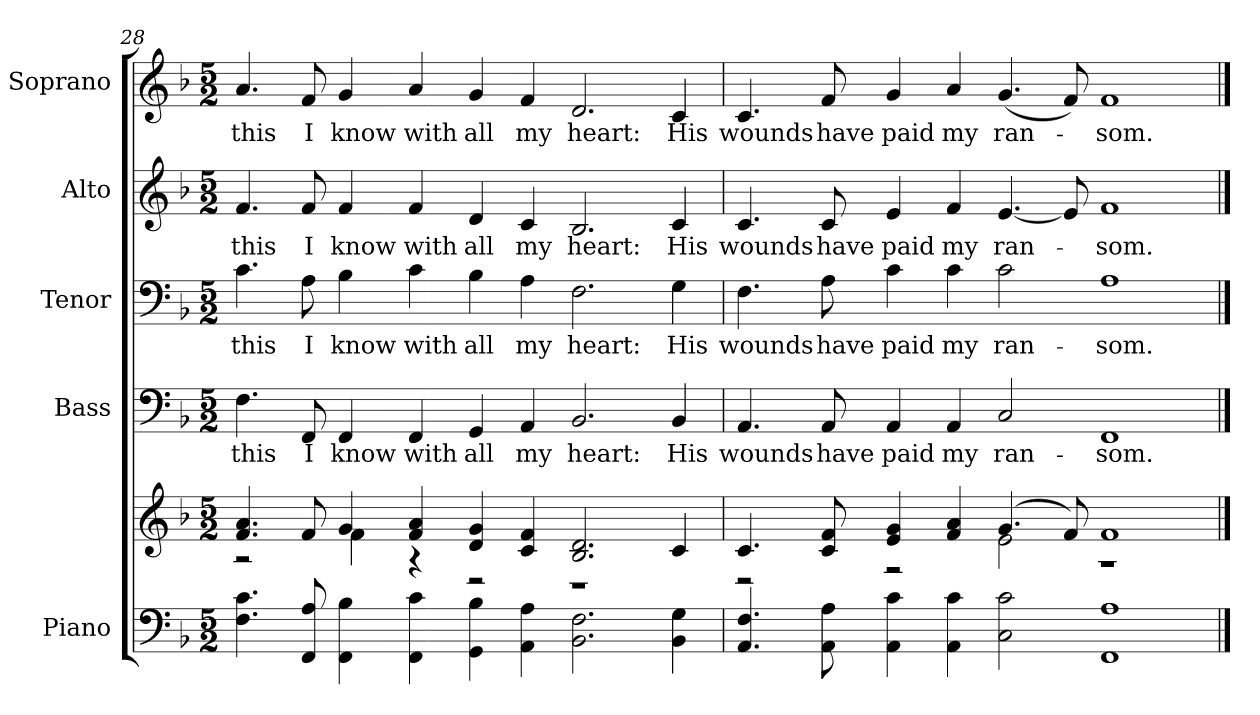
**kern	**kern	**kern	**text	**kern	**text	**kern	**text	**kern	**text
*part5	*part5	*part4	*part4	*part3	*part3	*part2	*part2	*part1	*part1
*staff6	*staff5	*staff4	*staff4	*staff3	*staff3	*staff2	*staff2	*staff1	*staff1
*I"Piano	*	*I"Bass	*	*I"Tenor	*	*I"Alto	*	*I"Soprano	*
*I'Pno.	*	*I'B.	*	*	*	*I'A.	*	*I'S.	*
!!LO:PB:g=z
*clefF4	*clefG2	*clefF4	*	*clefF4	*	*clefG2	*	*clefG2	*
*k[b-]	*k[b-]	*k[b-]	*	*k[b-]	*	*k[b-]	*	*k[b-]	*
*F:	*F:	*F:	*	*F:	*	*F:	*	*F:	*
*M5/2	*M5/2	*M5/2	*	*M5/2	*	*M5/2	*	*M5/2	*
=28	=28	=28	=28	=28	=28	=28	=28	=28	=28
*	*^	*	*	*	*	*	*	*	*
!	!	!	!	!LO:LY:b:color=#000000	!	!	!	!	!	!
!	!	!	!	!	!	!LO:LY:b:color=#000000	!	!	!	!
!	!	!	!	!	!	!	!	!LO:LY:b:color=#000000	!	!
!	!	!	!	!	!	!	!	!	!	!LO:LY:b:color=#000000
4.Fi\ 4.ci	4.fi/ 4.ai	2r	4.Fi\	this	4.ci\	this	4.fi/	this	4.ai/	this
!	!	!	!	!LO:LY:b:color=#000000	!	!	!	!	!	!
!	!	!	!	!	!	!LO:LY:b:color=#000000	!	!	!	!
!	!	!	!	!	!	!	!	!LO:LY:b:color=#000000	!	!
!	!	!	!	!	!	!	!	!	!	!LO:LY:b:color=#000000
8FFi/ 8Ai	8fi/	.	8FFi/	I	8Ai\	I	8fi/	I	8fi/	I
!	!	!	!	!LO:LY:b:color=#000000	!	!	!	!	!	!
!	!	!	!	!	!	!LO:LY:b:color=#000000	!	!	!	!
!	!	!	!	!	!	!	!	!LO:LY:b:color=#000000	!	!
!	!	!	!	!	!	!	!	!	!	!LO:LY:b:color=#000000
4FFi\ 4B-i	4gi/	4fi\	4FFi/	know	4B-i\	know	4fi/	know	4gi/	know
!	!	!	!	!LO:LY:b:color=#000000	!	!	!	!	!	!
!	!	!	!	!	!	!LO:LY:b:color=#000000	!	!	!	!
!	!	!	!	!	!	!	!	!LO:LY:b:color=#000000	!	!
!	!	!	!	!	!	!	!	!	!	!LO:LY:b:color=#000000
4FFi\ 4ci	4fi/ 4ai	4r	4FFi/	with	4ci\	with	4fi/	with	4ai/	with
!	!	!	!	!LO:LY:b:color=#000000	!	!	!	!	!	!
!	!	!	!	!	!	!LO:LY:b:color=#000000	!	!	!	!
!	!	!	!	!	!	!	!	!LO:LY:b:color=#000000	!	!
!	!	!	!	!	!	!	!	!	!	!LO:LY:b:color=#000000
4GGi\ 4B-i	4di/ 4gi	2r	4GGi/	all	4B-i\	all	4di/	all	4gi/	all
!	!	!	!	!LO:LY:b:color=#000000	!	!	!	!	!	!
!	!	!	!	!	!	!LO:LY:b:color=#000000	!	!	!	!
!	!	!	!	!	!	!	!	!LO:LY:b:color=#000000	!	!
!	!	!	!	!	!	!	!	!	!	!LO:LY:b:color=#000000
4AAi\ 4Ai	4ci/ 4fi	.	4AAi/	my	4Ai\	my	4ci/	my	4fi/	my
!	!	!	!	!LO:LY:b:color=#000000	!	!	!	!	!	!
!	!	!	!	!	!	!LO:LY:b:color=#000000	!	!	!	!
!	!	!	!	!	!	!	!	!LO:LY:b:color=#000000	!	!
!	!	!	!	!	!	!	!	!	!	!LO:LY:b:color=#000000
2.BB-i\ 2.Fi	2.B-i/ 2.di	1r	2.BB-i/	heart:	2.Fi\	heart:	2.B-i/	heart:	2.di/	heart:
!	!	!	!	!LO:LY:b:color=#000000	!	!	!	!	!	!
!	!	!	!	!	!	!LO:LY:b:color=#000000	!	!	!	!
!	!	!	!	!	!	!	!	!LO:LY:b:color=#000000	!	!
!	!	!	!	!	!	!	!	!	!	!LO:LY:b:color=#000000
4BB-i\ 4Gi	4ci/	.	4BB-i/	His	4Gi\	His	4ci/	His	4ci/	His
!!LO:PB:g=z
=29	=29	=29	=29	=29	=29	=29	=29	=29	=29	=29
!	!	!	!	!LO:LY:b:color=#000000	!	!	!	!	!	!
!	!	!	!	!	!	!LO:LY:b:color=#000000	!	!	!	!
!	!	!	!	!	!	!	!	!LO:LY:b:color=#000000	!	!
!	!	!	!	!	!	!	!	!	!	!LO:LY:b:color=#000000
4.AAi/ 4.Fi	4.ci/	2r	4.AAi/	wounds	4.Fi\	wounds	4.ci/	wounds	4.ci/	wounds
!	!	!	!	!LO:LY:b:color=#000000	!	!	!	!	!	!
!	!	!	!	!	!	!LO:LY:b:color=#000000	!	!	!	!
!	!	!	!	!	!	!	!	!LO:LY:b:color=#000000	!	!
!	!	!	!	!	!	!	!	!	!	!LO:LY:b:color=#000000
8AAi\ 8Ai	8ci/ 8fi	.	8AAi/	have	8Ai\	have	8ci/	have	8fi/	have
!	!	!	!	!LO:LY:b:color=#000000	!	!	!	!	!	!
!	!	!	!	!	!	!LO:LY:b:color=#000000	!	!	!	!
!	!	!	!	!	!	!	!	!LO:LY:b:color=#000000	!	!
!	!	!	!	!	!	!	!	!	!	!LO:LY:b:color=#000000
4AAi\ 4ci	4ei/ 4gi	2r	4AAi/	paid	4ci\	paid	4ei/	paid	4gi/	paid
!	!	!	!	!LO:LY:b:color=#000000	!	!	!	!	!	!
!	!	!	!	!	!	!LO:LY:b:color=#000000	!	!	!	!
!	!	!	!	!	!	!	!	!LO:LY:b:color=#000000	!	!
!	!	!	!	!	!	!	!	!	!	!LO:LY:b:color=#000000
4AAi\ 4ci	4fi/ 4ai	.	4AAi/	my	4ci\	my	4fi/	my	4ai/	my
!	!	!	!	!LO:LY:b:color=#000000	!	!	!	!	!	!
!	!	!	!	!	!	!LO:LY:b:color=#000000	!	!	!	!
!	!	!	!	!	!	!	!	!LO:LY:b:color=#000000	!	!
!	!	!	!	!	!	!	!	!	!	!LO:LY:b:color=#000000
2Ci\ 2ci	(4.gi/	2ei\	2Ci/	ran-	2ci\	ran-	[<4.ei/	ran-	(4.gi/	ran-
.	8fi/)	.	.	.	.	.	8ei/]	.	8fi/)	.
!	!	!	!	!LO:LY:b:color=#000000	!	!	!	!	!	!
!	!	!	!	!	!	!LO:LY:b:color=#000000	!	!	!	!
!	!	!	!	!	!	!	!	!LO:LY:b:color=#000000	!	!
!	!	!	!	!	!	!	!	!	!	!LO:LY:b:color=#000000
1FFi 1Ai	1fi	1r	1FFi	-som.	1Ai	-som.	1fi	-som.	1fi	-som.
*	*v	*v	*	*	*	*	*	*	*	*
==	==	==	==	==	==	==	==	==	==
*-	*-	*-	*-	*-	*-	*-	*-	*-	*-
